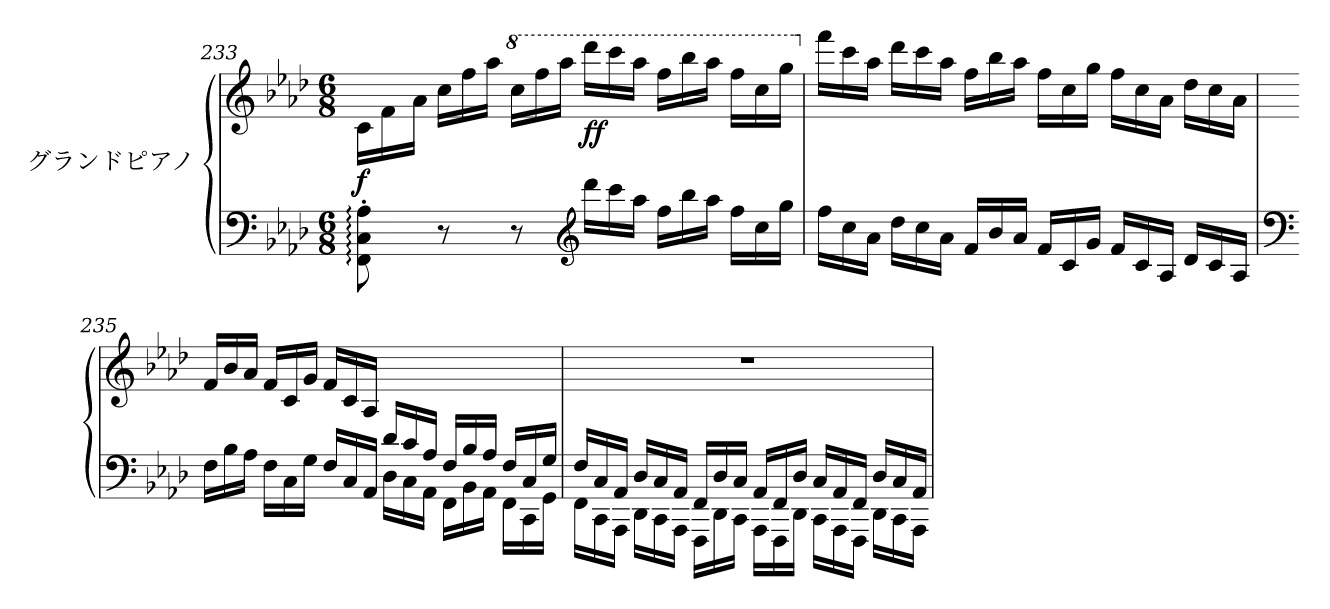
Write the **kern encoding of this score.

**kern	**kern	**dynam
*part1	*part1	*part1
*staff2	*staff1	*staff1/2
*I"グランドピアノ	*	*
!!LO:LB:g=z
*clefF4	*clefG2	*
*k[b-e-a-d-]	*k[b-e-a-d-]	*
*M6/8	*M6/8	*
=233	=233	=233
*^	*	*
*	*	*Xtuplet	*
!	!	!	!LO:DY:b
8FF\' 8C\' 8A-\'	16FFyy: 16Cyy: 16A-yy:	24c\LL	f
.	.	24f\	.
.	16ryy	.	.
.	.	24a-\JJ	.
8r	4ryy	24cc\LL	.
.	.	24ff\	.
.	.	24aa-\JJ	.
*	*	*8va	*
8r	.	24ccc\LL	.
.	.	24fff\	.
.	.	24aaa-\JJ	.
*clefG2	*	*	*
*Xtuplet	*	*	*
!	!	!	!LO:DY:b
24ddd-\LL	4ryy	24dddd-\LL	ff
24ccc\	.	24cccc\	.
24aa-\JJ	.	24aaa-\JJ	.
24ff\LL	.	24fff\LL	.
24bb-\	.	24bbb-\	.
24aa-\JJ	.	24aaa-\JJ	.
24ff\LL	8ryy	24fff\LL	.
24cc\	.	24ccc\	.
24gg\JJ	.	24ggg\JJ	.
*v	*v	*	*
=234	=234	=234
*	*X8va	*
24ff\LL	24fff\LL	.
24cc\	24ccc\	.
24a-\JJ	24aa-\JJ	.
24dd-\LL	24ddd-\LL	.
24cc\	24ccc\	.
24a-\JJ	24aa-\JJ	.
24f/LL	24ff\LL	.
24b-/	24bb-\	.
24a-/JJ	24aa-\JJ	.
24f/LL	24ff\LL	.
24c/	24cc\	.
24g/JJ	24gg\JJ	.
24f/LL	24ff\LL	.
24c/	24cc\	.
24A-/JJ	24a-\JJ	.
24d-/LL	24dd-\LL	.
24c/	24cc\	.
24A-/JJ	24a-\JJ	.
!!LO:PB:g=z
=235	=235	=235
*clefF4	*	*
*^	*	*
4.ryy	24F\LL	24f/LL	.
.	24B-\	24b-/	.
.	24A-\JJ	24a-/JJ	.
.	24F\LL	24f/LL	.
.	24C\	24c/	.
.	24G\JJ	24g/JJ	.
.	24F/LL	24f/LL	.
.	24C/	24c/	.
.	24AA-/JJ	24A-/JJ	.
24d-/LL	24D-\LL	4.ryy	.
24c/	24C\	.	.
24A-/JJ	24AA-\JJ	.	.
24F/LL	24FF\LL	.	.
24B-/	24BB-\	.	.
24A-/JJ	24AA-\JJ	.	.
24F/LL	24FF\LL	.	.
24C/	24CC\	.	.
24G/JJ	24GG\JJ	.	.
=236	=236	=236	=236
24F/LL	24FF\LL	2.r	.
24C/	24CC\	.	.
24AA-/JJ	24AAA-\JJ	.	.
24D-/LL	24DD-\LL	.	.
24C/	24CC\	.	.
24AA-/JJ	24AAA-\JJ	.	.
24FF/LL	24FFF\LL	.	.
24D-/	24DD-\	.	.
24C/JJ	24CC\JJ	.	.
24AA-/LL	24AAA-\LL	.	.
24FF/	24FFF\	.	.
24D-/JJ	24DD-\JJ	.	.
24C/LL	24CC\LL	.	.
24AA-/	24AAA-\	.	.
24FF/JJ	24FFF\JJ	.	.
24D-/LL	24DD-\LL	.	.
24C/	24CC\	.	.
24AA-/JJ	24AAA-\JJ	.	.
*v	*v	*	*
=	=	=
*-	*-	*-
